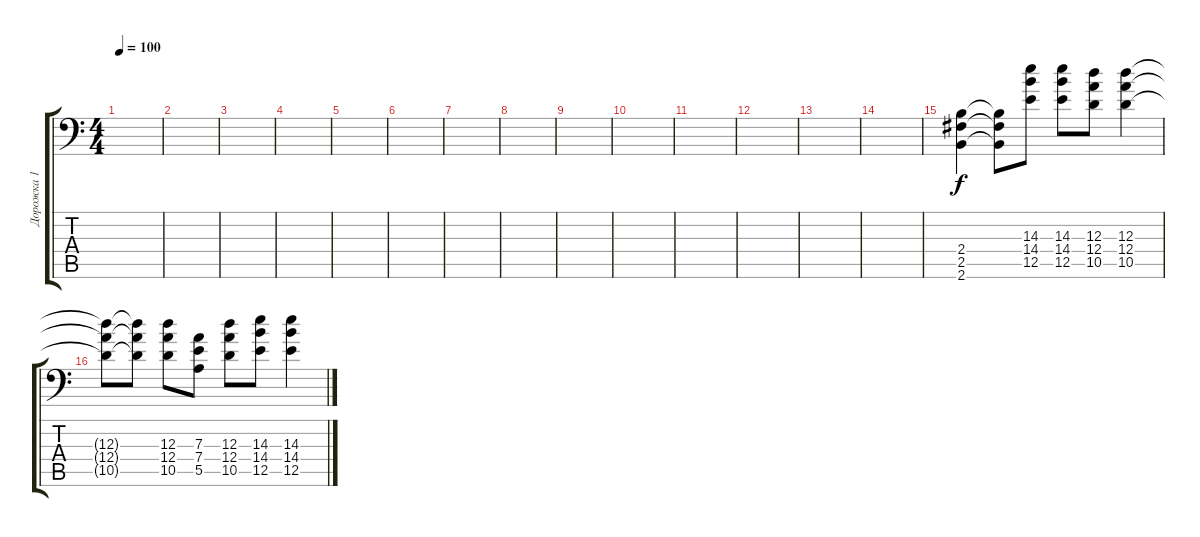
\track ("Дорожка 1" "Дорожка 1") {instrument distortionguitar}
\staff {score tabs}
\tuning (B3 Gb3 D3 A2 E2 A1) {hide}
\ts (4 4)
\tempo 100
\clef f4
\ks c
|
|
|
|
|
|
|
|
|
|
|
|
|
|
(2.4 2.5 2.6).4 (2.4{t} 2.5{t} 2.6{t}).8 (14.3 14.4 12.5).8 (14.3 14.4 12.5).8 (12.3 12.4 10.5).8 (12.3 12.4 10.5).4 |
(12.3{t} 12.4{t} 10.5{t}).8 (12.3{t} 12.4{t} 10.5{t}).8 (12.3 12.4 10.5).8 (7.3 7.4 5.5).8 (12.3 12.4 10.5).8 (14.3 14.4 12.5).8 (14.3 14.4 12.5).4
